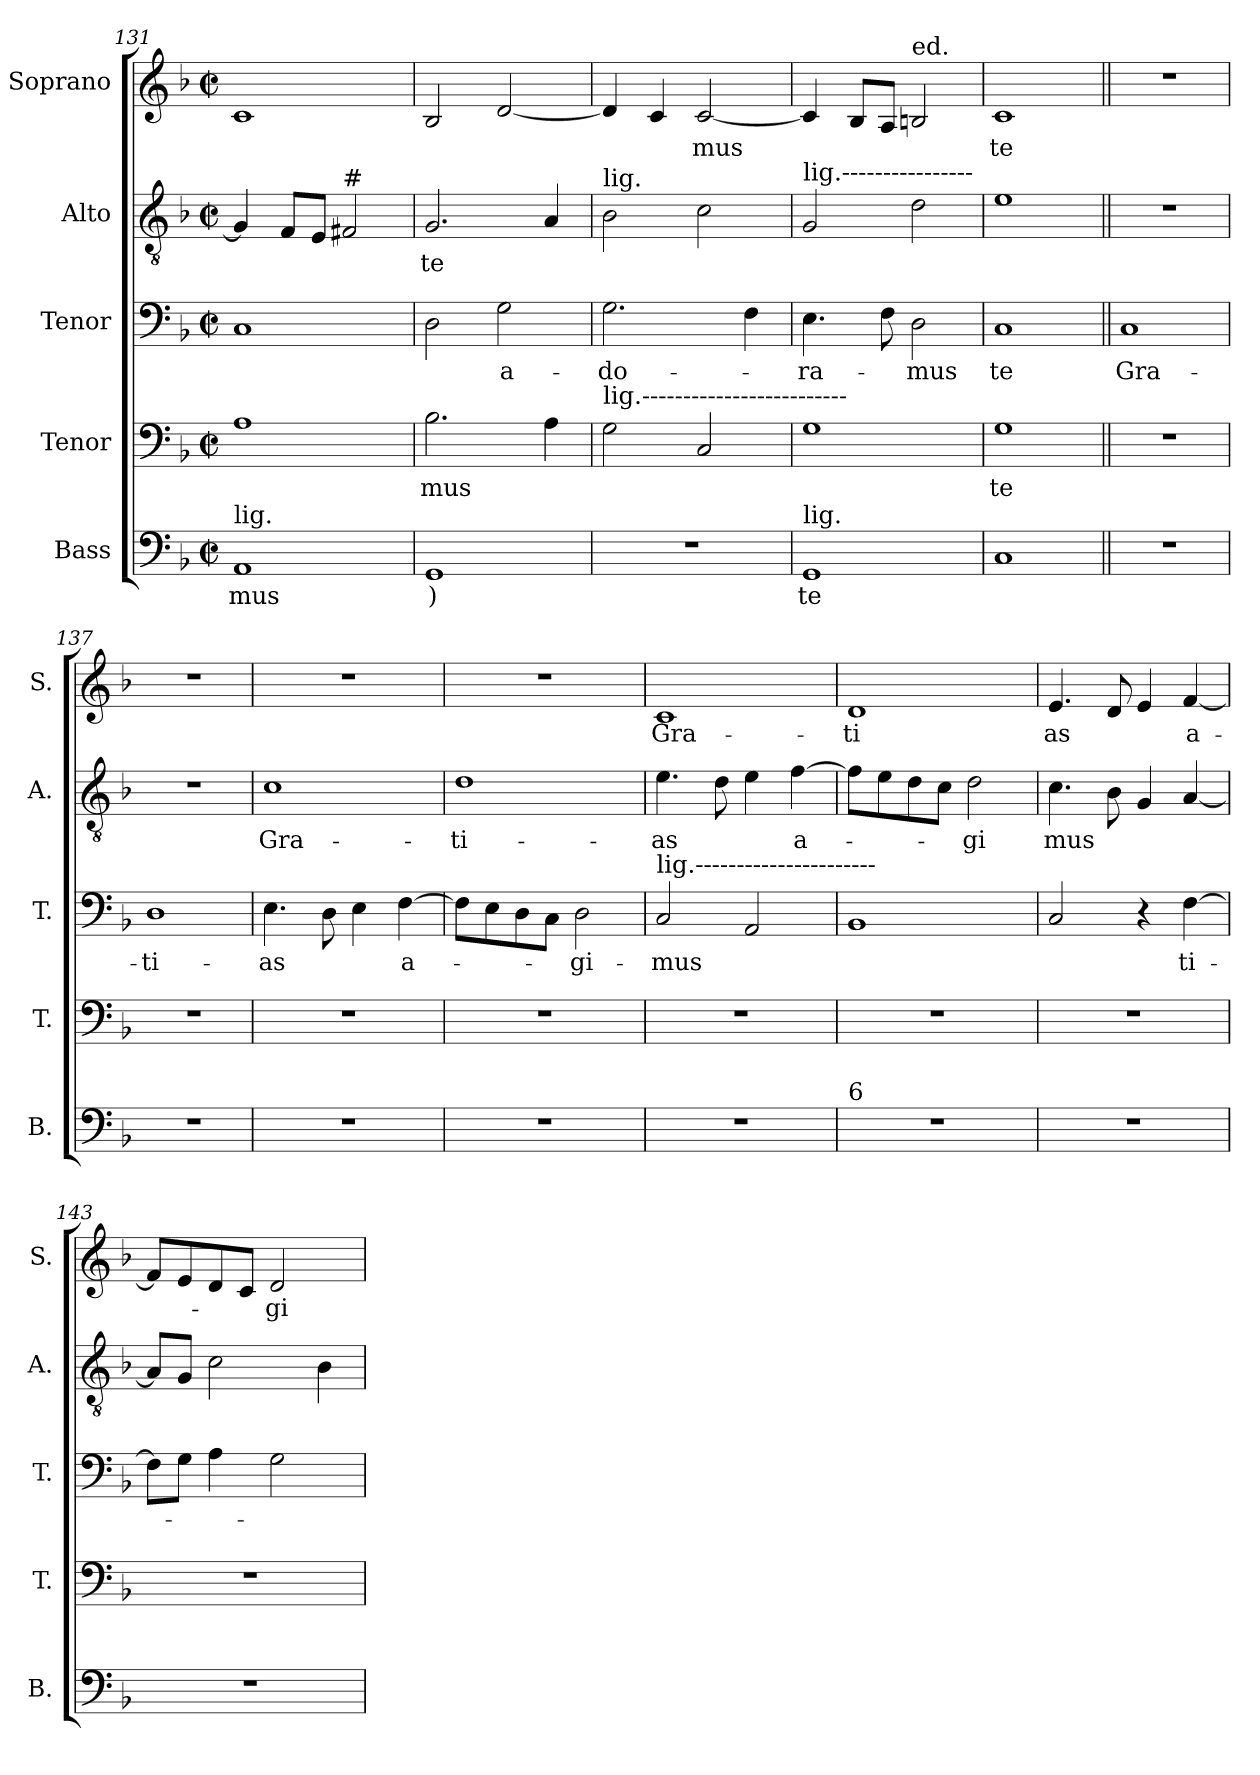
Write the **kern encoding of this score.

**kern	**text	**kern	**text	**kern	**text	**kern	**text	**kern	**text
*part5	*part5	*part4	*part4	*part3	*part3	*part2	*part2	*part1	*part1
*staff5	*staff5	*staff4	*staff4	*staff3	*staff3	*staff2	*staff2	*staff1	*staff1
*I"Bass	*	*I"Tenor	*	*I"Tenor	*	*I"Alto	*	*I"Soprano	*
*I'B.	*	*I'T.	*	*I'T.	*	*I'A.	*	*I'S.	*
*clefF4	*	*clefF4	*	*clefF4	*	*clefGv2	*	*clefG2	*
*k[b-]	*	*k[b-]	*	*k[b-]	*	*k[b-]	*	*k[b-]	*
*M2/2	*	*M2/2	*	*M2/2	*	*M2/2	*	*M2/2	*
*met(c|)	*	*met(c|)	*	*met(c|)	*	*met(c|)	*	*met(c|)	*
=131	=131	=131	=131	=131	=131	=131	=131	=131	=131
!LO:TX:a:t=lig.	!	!	!	!	!	!	!	!	!
!	!LO:LY:b	!	!	!	!	!	!	!	!
1AA	-mus	1A	.	1C	.	4G/]	.	1c	.
.	.	.	.	.	.	8F/L	.	.	.
.	.	.	.	.	.	8E/J	.	.	.
!	!	!	!	!	!	!LO:TX:a:t=#	!	!	!
.	.	.	.	.	.	2F#X/	.	.	.
=132	=132	=132	=132	=132	=132	=132	=132	=132	=132
!	!LO:LY:b	!	!LO:LY:b	!	!	!	!LO:LY:b	!	!
1GG	)	2.B-\	mus	2D\	.	2.G/	te	2B-/	.
!	!	!	!	!	!LO:LY:b	!	!	!	!
.	.	.	.	2G\	a-	.	.	[2d/	.
.	.	4A\	.	.	.	4A/	.	.	.
=133	=133	=133	=133	=133	=133	=133	=133	=133	=133
!	!	!	!	!	!	!LO:TX:a:t=lig.	!	!	!
!	!	!LO:TX:a:t=lig.-------------------------	!	!	!	!	!	!	!
!	!	!	!	!	!LO:LY:b	!	!	!	!
1r	.	2G\	.	2.G\	-do-	2B-\	.	4d/]	.
.	.	.	.	.	.	.	.	4c/	.
!	!	!	!	!	!	!	!	!	!LO:LY:b
.	.	2C/	.	.	.	2c\	.	[2c/	-mus
.	.	.	.	4F\	.	.	.	.	.
=134	=134	=134	=134	=134	=134	=134	=134	=134	=134
!	!	!	!	!	!	!LO:TX:a:t=lig.----------------	!	!	!
!LO:TX:a:t=lig.	!	!	!	!	!	!	!	!	!
!	!LO:LY:b	!	!	!	!LO:LY:b	!	!	!	!
1GG	te	1G	.	4.E\	-ra-	2G/	.	4c/]	.
.	.	.	.	.	.	.	.	8B-/L	.
.	.	.	.	8F\	.	.	.	8A/J	.
!	!	!	!	!	!	!	!	!LO:TX:a:t=ed.	!
!	!	!	!	!	!LO:LY:b	!	!	!	!
.	.	.	.	2D\	-mus	2d\	.	2Bn/	.
!!LO:PB:g=z
=135	=135	=135	=135	=135	=135	=135	=135	=135	=135
!	!	!	!LO:LY:b	!	!LO:LY:b	!	!	!	!LO:LY:b
1C	.	1G	te	1C	te	1e	.	1c	te
=136||	=136||	=136||	=136||	=136||	=136||	=136||	=136||	=136||	=136||
!	!	!	!	!	!LO:LY:b	!	!	!	!
1r	.	1r	.	1C	Gra-	1r	.	1r	.
=137	=137	=137	=137	=137	=137	=137	=137	=137	=137
!	!	!	!	!	!LO:LY:b	!	!	!	!
1r	.	1r	.	1D	-ti-	1r	.	1r	.
=138	=138	=138	=138	=138	=138	=138	=138	=138	=138
!	!	!	!	!	!LO:LY:b	!	!LO:LY:b	!	!
1r	.	1r	.	4.E\	-as	1c	Gra-	1r	.
.	.	.	.	8D\	.	.	.	.	.
.	.	.	.	4E\	.	.	.	.	.
!	!	!	!	!	!LO:LY:b	!	!	!	!
.	.	.	.	[4F\	a-	.	.	.	.
=139	=139	=139	=139	=139	=139	=139	=139	=139	=139
!	!	!	!	!	!	!	!LO:LY:b	!	!
1r	.	1r	.	8F\L]	.	1d	-ti-	1r	.
.	.	.	.	8E\	.	.	.	.	.
.	.	.	.	8D\	.	.	.	.	.
.	.	.	.	8C\J	.	.	.	.	.
!	!	!	!	!	!LO:LY:b	!	!	!	!
.	.	.	.	2D\	-gi-	.	.	.	.
=140	=140	=140	=140	=140	=140	=140	=140	=140	=140
!	!	!	!	!LO:TX:a:t=lig.----------------------	!	!	!	!	!
!	!	!	!	!	!LO:LY:b	!	!LO:LY:b	!	!LO:LY:b
1r	.	1r	.	2C/	-mus	4.e\	-as	1c	Gra-
.	.	.	.	.	.	8d\	.	.	.
.	.	.	.	2AA/	.	4e\	.	.	.
!	!	!	!	!	!	!	!LO:LY:b	!	!
.	.	.	.	.	.	[4f\	a-	.	.
=141	=141	=141	=141	=141	=141	=141	=141	=141	=141
!LO:TX:a:t=6	!	!	!	!	!	!	!	!	!
!	!	!	!	!	!	!	!	!	!LO:LY:b
1r	.	1r	.	1BB-	.	8f\L]	.	1d	-ti
.	.	.	.	.	.	8e\	.	.	.
.	.	.	.	.	.	8d\	.	.	.
.	.	.	.	.	.	8c\J	.	.	.
!	!	!	!	!	!	!	!LO:LY:b	!	!
.	.	.	.	.	.	2d\	-gi	.	.
=142	=142	=142	=142	=142	=142	=142	=142	=142	=142
!	!	!	!	!	!	!	!LO:LY:b	!	!LO:LY:b
1r	.	1r	.	2C/	.	4.c\	mus	4.e/	as
.	.	.	.	.	.	8B-\	.	8d/	.
.	.	.	.	4r	.	4G/	.	4e/	.
!	!	!	!	!	!LO:LY:b	!	!	!	!LO:LY:b
.	.	.	.	[4F\	ti-	[4A/	.	[4f/	a-
!!LO:LB:g=z
=143	=143	=143	=143	=143	=143	=143	=143	=143	=143
1r	.	1r	.	8F\L]	.	8A/L]	.	8f/L]	.
.	.	.	.	8G\J	.	8G/J	.	8e/	.
.	.	.	.	4A\	.	2c\	.	8d/	.
.	.	.	.	.	.	.	.	8c/J	.
!	!	!	!	!	!	!	!	!	!LO:LY:b
.	.	.	.	2G\	.	.	.	2d/	-gi-
.	.	.	.	.	.	4B-\	.	.	.
=	=	=	=	=	=	=	=	=	=
*-	*-	*-	*-	*-	*-	*-	*-	*-	*-
